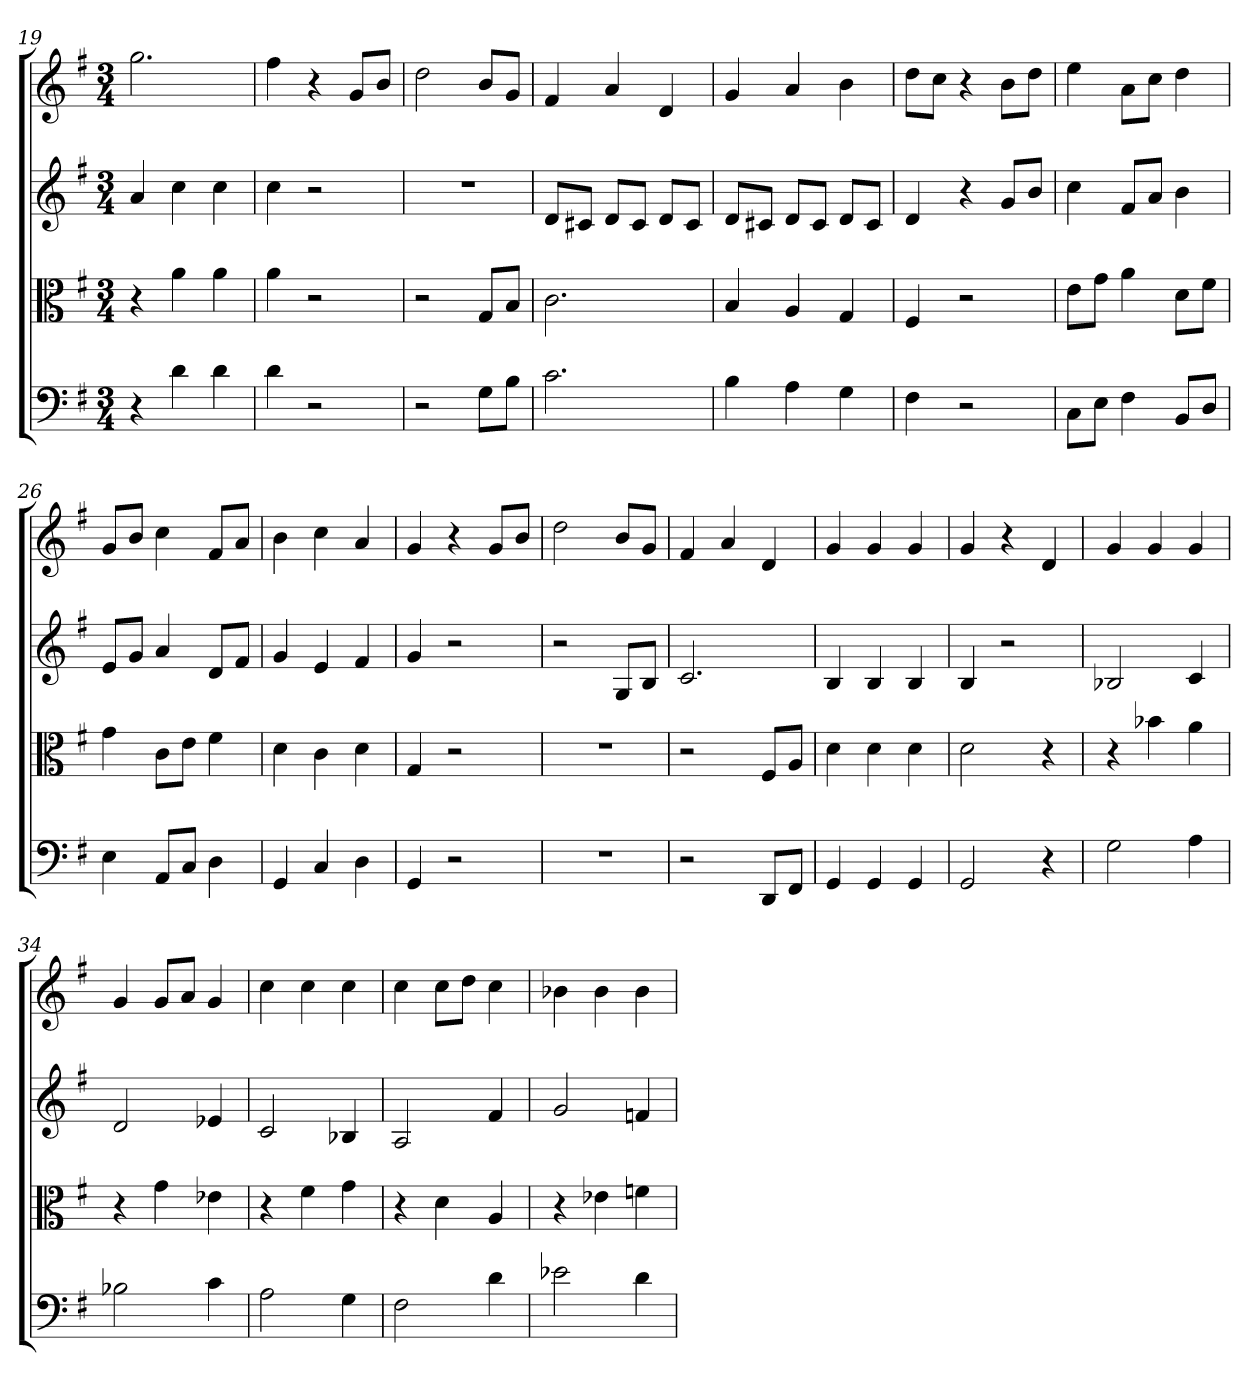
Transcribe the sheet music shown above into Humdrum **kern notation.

**kern	**kern	**kern	**kern
*part4	*part3	*part2	*part1
*staff4	*staff3	*staff2	*staff1
*clefF4	*clefC3	*	*
*k[f#]	*k[f#]	*k[f#]	*k[f#]
*G:	*G:	*G:	*G:
*M3/4	*M3/4	*M3/4	*M3/4
=19	=19	=19	=19
4r	4r	4a	2.gg
4d	4a	4cc	.
4d	4a	4cc	.
=20	=20	=20	=20
4d	4a	4cc	4ff#
2r	2r	2r	4r
.	.	.	8gL
.	.	.	8bJ
=21	=21	=21	=21
2r	2r	2.r	2dd
8G\L	8G/L	.	8bL
8B\J	8B/J	.	8gJ
=22	=22	=22	=22
2.c	2.c	8dL	4f#
.	.	8c#XJ	.
.	.	8dL	4a
.	.	8c#J	.
.	.	8dL	4d
.	.	8c#J	.
=23	=23	=23	=23
4B	4B	8dL	4g
.	.	8c#XJ	.
4A	4A	8dL	4a
.	.	8c#J	.
4G	4G	8dL	4b
.	.	8c#J	.
=24	=24	=24	=24
4F#	4F#	4d	8ddL
.	.	.	8ccJ
2r	2r	4r	4r
.	.	8gL	8bL
.	.	8bJ	8ddJ
=25	=25	=25	=25
8C\L	8e\L	4cc	4ee
8E\J	8g\J	.	.
4F#	4a	8f#L	8aL
.	.	8aJ	8ccJ
8BB/L	8d\L	4b	4dd
8D/J	8f#\J	.	.
=26	=26	=26	=26
4E	4g	8eL	8gL
.	.	8gJ	8bJ
8AA/L	8c\L	4a	4cc
8C/J	8e\J	.	.
4D	4f#	8dL	8f#L
.	.	8f#J	8aJ
=27	=27	=27	=27
4GG	4d	4g	4b
4C	4c	4e	4cc
4D	4d	4f#	4a
=28	=28	=28	=28
4GG	4G	4g	4g
2r	2r	2r	4r
.	.	.	8gL
.	.	.	8bJ
=29	=29	=29	=29
2.r	2.r	2r	2dd
.	.	8GL	8bL
.	.	8BJ	8gJ
=30	=30	=30	=30
2r	2r	2.c	4f#
.	.	.	4a
8DD/L	8F#/L	.	4d
8FF#/J	8A/J	.	.
=31	=31	=31	=31
4GG	4d	4B	4g
4GG	4d	4B	4g
4GG	4d	4B	4g
=32	=32	=32	=32
2GG	2d	4B	4g
.	.	2r	4r
4r	4r	.	4d
=33	=33	=33	=33
2G	4r	2B-X	4g
.	4b-X	.	4g
4A	4a	4c	4g
=34	=34	=34	=34
2B-X	4r	2d	4g
.	4g	.	8gL
.	.	.	8aJ
4c	4e-X	4e-X	4g
=35	=35	=35	=35
2A	4r	2c	4cc
.	4f#	.	4cc
4G	4g	4B-X	4cc
=36	=36	=36	=36
2F#	4r	2A	4cc
.	4d	.	8ccL
.	.	.	8ddJ
4d	4A	4f#	4cc
=37	=37	=37	=37
2e-X	4r	2g	4b-X
.	4e-X	.	4b-
4d	4fn	4fn	4b-
=	=	=	=
*-	*-	*-	*-
